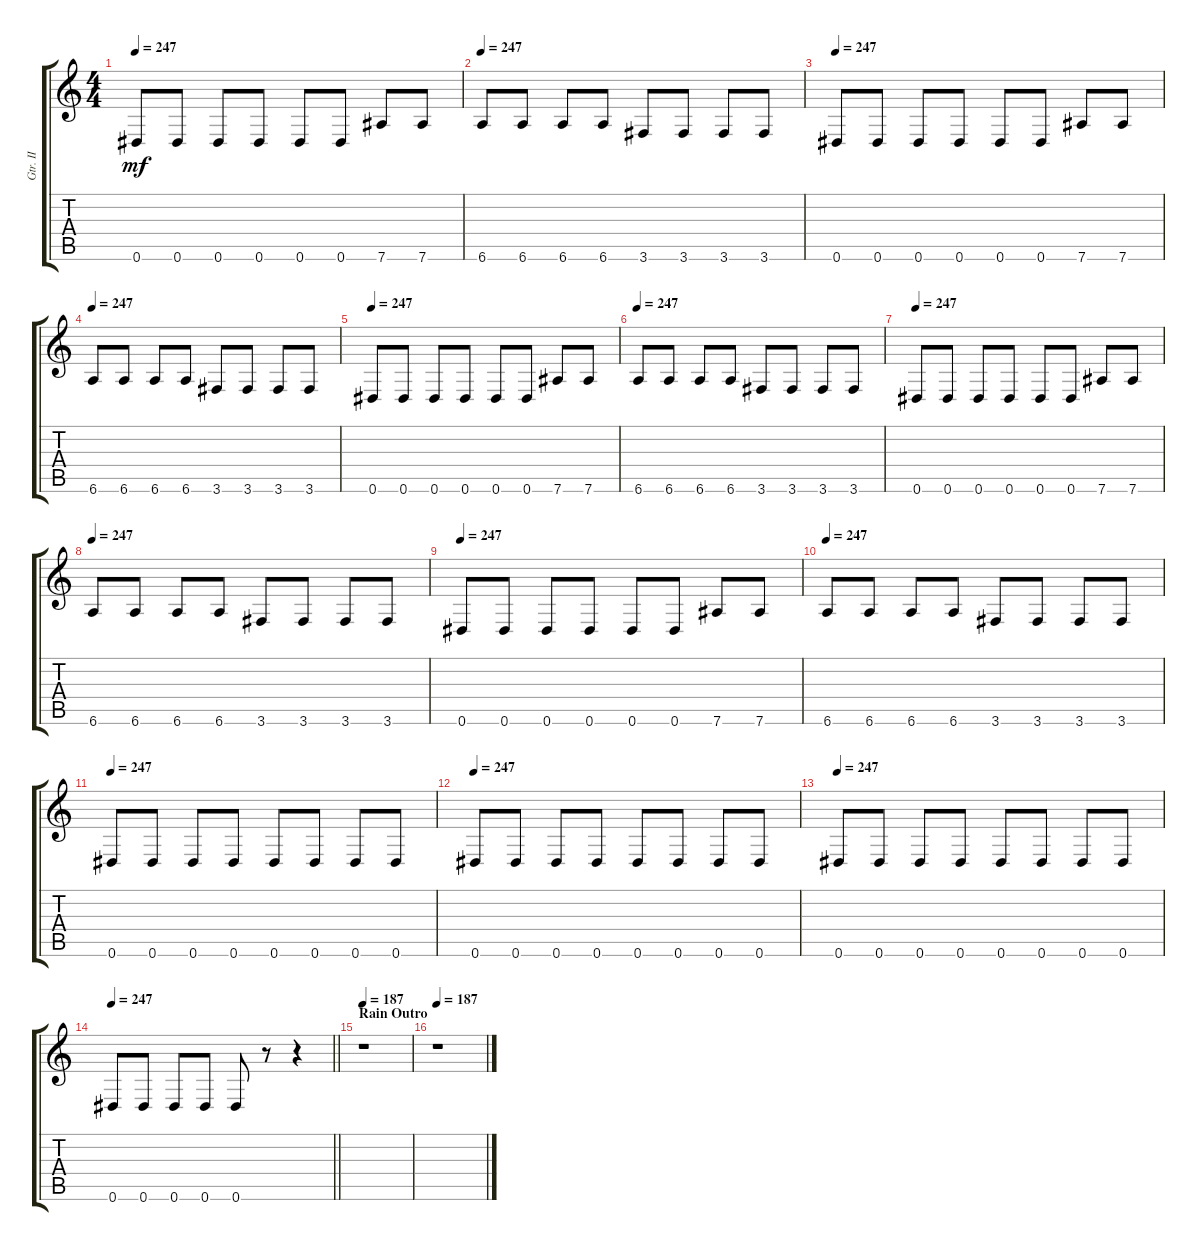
\track ("Gtr. II" "Gtr. II") {instrument overdrivenguitar}
\staff {score tabs}
\tuning (Eb4 Bb3 Gb3 Db3 Ab2 Eb2) {hide}
\ts (4 4)
\tempo 247
\clef g2
\ks c
0.6.8{dy mf} 0.6.8 0.6.8 0.6.8 0.6.8 0.6.8 7.6.8 7.6.8 |
\tempo 247
6.6.8 6.6.8 6.6.8 6.6.8 3.6.8 3.6.8 3.6.8 3.6.8 |
\tempo 247
0.6.8 0.6.8 0.6.8 0.6.8 0.6.8 0.6.8 7.6.8 7.6.8 |
\tempo 247
6.6.8 6.6.8 6.6.8 6.6.8 3.6.8 3.6.8 3.6.8 3.6.8 |
\tempo 247
0.6.8 0.6.8 0.6.8 0.6.8 0.6.8 0.6.8 7.6.8 7.6.8 |
\tempo 247
6.6.8 6.6.8 6.6.8 6.6.8 3.6.8 3.6.8 3.6.8 3.6.8 |
\tempo 247
0.6.8 0.6.8 0.6.8 0.6.8 0.6.8 0.6.8 7.6.8 7.6.8 |
\tempo 247
6.6.8 6.6.8 6.6.8 6.6.8 3.6.8 3.6.8 3.6.8 3.6.8 |
\tempo 247
0.6.8 0.6.8 0.6.8 0.6.8 0.6.8 0.6.8 7.6.8 7.6.8 |
\tempo 247
6.6.8 6.6.8 6.6.8 6.6.8 3.6.8 3.6.8 3.6.8 3.6.8 |
\tempo 247
0.6.8 0.6.8 0.6.8 0.6.8 0.6.8 0.6.8 0.6.8 0.6.8 |
\tempo 247
0.6.8 0.6.8 0.6.8 0.6.8 0.6.8 0.6.8 0.6.8 0.6.8 |
\tempo 247
0.6.8 0.6.8 0.6.8 0.6.8 0.6.8 0.6.8 0.6.8 0.6.8 |
\tempo 247
\barLineRight lightlight
0.6.8 0.6.8 0.6.8 0.6.8 0.6.8 r.8 r.4 |
\section ("" "Rain Outro")
\tempo 187
r.1 |
\tempo 187
r.1
